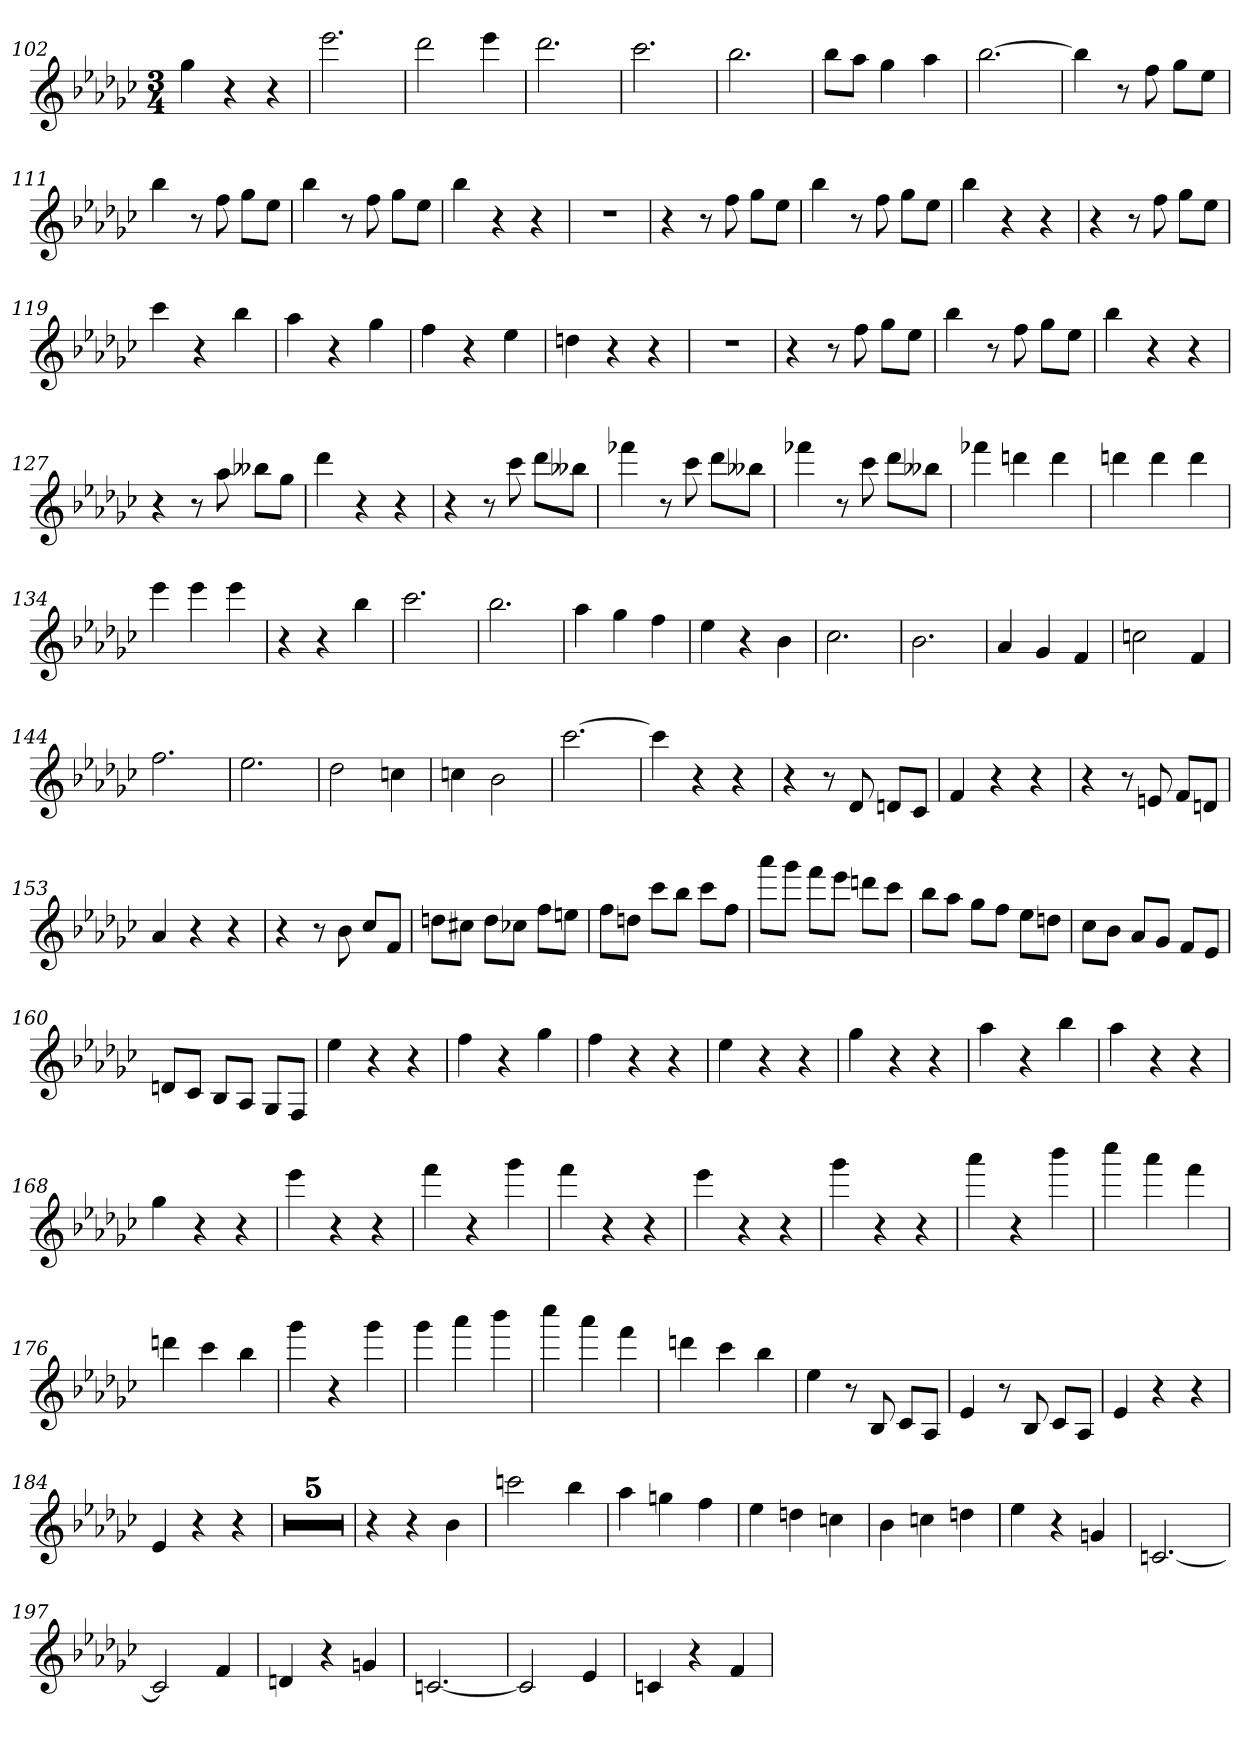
**kern
*part1
*staff1
*clefG2
*k[b-e-a-d-g-c-]
*G-:
*M3/4
=102
4gg-
4r
4r
=103
2.eee-
=104
2ddd-
4eee-
=105
2.ddd-
=106
2.ccc-
=107
2.bb-
=108
8bb-\L
8aa-\J
4gg-
4aa-
=109
[2.bb-
=110
4bb-]
8r
8ff
8gg-\L
8ee-\J
=111
4bb-
8r
8ff
8gg-\L
8ee-\J
=112
4bb-
8r
8ff
8gg-\L
8ee-\J
=113
4bb-
4r
4r
=114
2.r
=115
4r
8r
8ff
8gg-\L
8ee-\J
=116
4bb-
8r
8ff
8gg-\L
8ee-\J
=117
4bb-
4r
4r
=118
4r
8r
8ff
8gg-\L
8ee-\J
=119
4ccc-
4r
4bb-
=120
4aa-
4r
4gg-
=121
4ff
4r
4ee-
=122
4ddn
4r
4r
=123
2.r
=124
4r
8r
8ff
8gg-\L
8ee-\J
=125
4bb-
8r
8ff
8gg-\L
8ee-\J
=126
4bb-
4r
4r
=127
4r
8r
8aa-
8bb--X\L
8gg-\J
=128
4ddd-
4r
4r
=129
4r
8r
8ccc-
8ddd-\L
8bb--X\J
=130
4fff-X
8r
8ccc-
8ddd-\L
8bb--X\J
=131
4fff-X
8r
8ccc-
8ddd-\L
8bb--X\J
=132
4fff-X
4dddn
4ddd
=133
4dddn
4ddd
4ddd
=134
4eee-
4eee-
4eee-
=135
4r
4r
4bb-
=136
2.ccc-
=137
2.bb-
=138
4aa-
4gg-
4ff
=139
4ee-
4r
4b-
=140
2.cc-
=141
2.b-
=142
4a-
4g-
4f
=143
2ccn
4f
=144
2.ff
=145
2.ee-
=146
2dd-
4ccn
=147
4ccn
2b-
=148
[2.ccc-
=149
4ccc-]
4r
4r
=150
4r
8r
8d-
8dn/L
8c-/J
=151
4f
4r
4r
=152
4r
8r
8en
8f/L
8dn/J
=153
4a-
4r
4r
=154
4r
8r
8b-
8cc-/L
8f/J
=155
8ddn\L
8cc#X\J
8dd\L
8cc-X\J
8ff\L
8een\J
=156
8ff\L
8ddn\J
8ccc-\L
8bb-\J
8ccc-\L
8ff\J
=157
8aaa-\L
8ggg-\J
8fff\L
8eee-\J
8dddn\L
8ccc-\J
=158
8bb-\L
8aa-\J
8gg-\L
8ff\J
8ee-\L
8ddn\J
=159
8cc-\L
8b-\J
8a-/L
8g-/J
8f/L
8e-/J
=160
8dn/L
8c-/J
8B-/L
8A-/J
8G-/L
8F/J
=161
4ee-
4r
4r
=162
4ff
4r
4gg-
=163
4ff
4r
4r
=164
4ee-
4r
4r
=165
4gg-
4r
4r
=166
4aa-
4r
4bb-
=167
4aa-
4r
4r
=168
4gg-
4r
4r
=169
4eee-
4r
4r
=170
4fff
4r
4ggg-
=171
4fff
4r
4r
=172
4eee-
4r
4r
=173
4ggg-
4r
4r
=174
4aaa-
4r
4bbb-
=175
4cccc-
4aaa-
4fff
=176
4dddn
4ccc-
4bb-
=177
4ggg-
4r
4ggg-
=178
4ggg-
4aaa-
4bbb-
=179
4cccc-
4aaa-
4fff
=180
4dddn
4ccc-
4bb-
=181
4ee-
8r
8B-
8c-/L
8A-/J
=182
4e-
8r
8B-
8c-/L
8A-/J
=183
4e-
4r
4r
=184
4e-
4r
4r
=185
2.r
=186
2.r
=187
2.r
=188
2.r
=189
2.r
=190
4r
4r
4b-
=191
2cccn
4bb-
=192
4aa-
4ggn
4ff
=193
4ee-
4ddn
4ccn
=194
4b-
4ccn
4ddn
=195
4ee-
4r
4gn
=196
[2.cn
=197
2c]
4f
=198
4dn
4r
4gn
=199
[2.cn
=200
2c]
4e-
=201
4cn
4r
4f
=
*-
